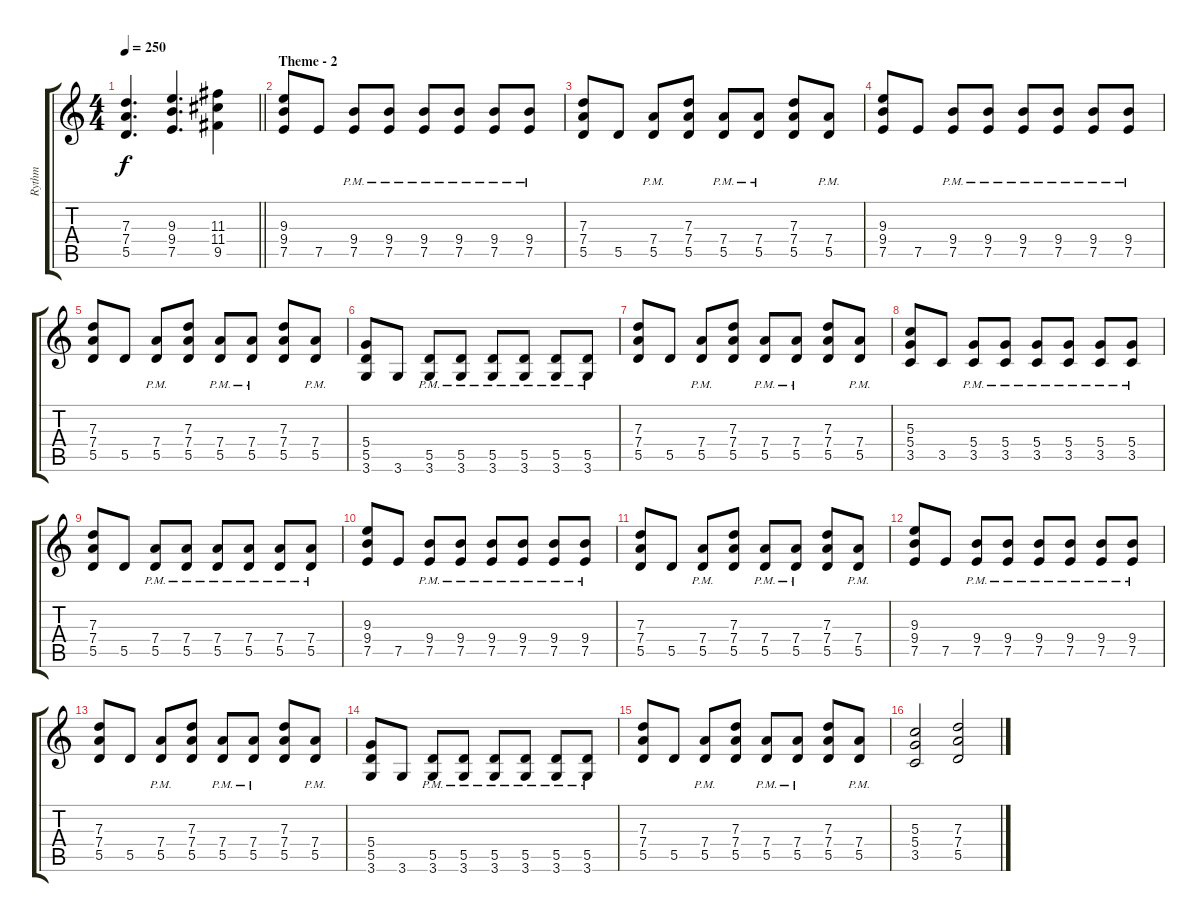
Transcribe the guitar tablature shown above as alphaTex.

\track ("Rythm" "Rythm") {instrument distortionguitar}
\staff {score tabs}
\tuning (E4 B3 G3 D3 A2 E2) {hide}
\ts (4 4)
\tempo 250
\clef g2
\barLineRight lightlight
\ks c
(7.3 7.4 5.5).4{d dy f} (9.3 9.4 7.5).4{d} (11.3 11.4 9.5).4 |
\section ("" "Theme - 2")
(9.3 9.4 7.5).8 7.5.8 (9.4{pm} 7.5{pm}).8 (9.4{pm} 7.5{pm}).8 (9.4{pm} 7.5{pm}).8 (9.4{pm} 7.5{pm}).8 (9.4{pm} 7.5{pm}).8 (9.4{pm} 7.5{pm}).8 |
(7.3 7.4 5.5).8 5.5.8 (7.4 5.5{pm}).8 (7.3 7.4 5.5).8 (7.4 5.5{pm}).8 (7.4 5.5{pm}).8 (7.3 7.4 5.5).8 (7.4 5.5{pm}).8 |
(9.3 9.4 7.5).8 7.5.8 (9.4{pm} 7.5{pm}).8 (9.4{pm} 7.5{pm}).8 (9.4{pm} 7.5{pm}).8 (9.4{pm} 7.5{pm}).8 (9.4{pm} 7.5{pm}).8 (9.4{pm} 7.5{pm}).8 |
(7.3 7.4 5.5).8 5.5.8 (7.4 5.5{pm}).8 (7.3 7.4 5.5).8 (7.4 5.5{pm}).8 (7.4 5.5{pm}).8 (7.3 7.4 5.5).8 (7.4 5.5{pm}).8 |
(5.4 5.5 3.6).8 3.6.8 (5.5{pm} 3.6{pm}).8 (5.5{pm} 3.6{pm}).8 (5.5{pm} 3.6{pm}).8 (5.5{pm} 3.6{pm}).8 (5.5{pm} 3.6{pm}).8 (5.5{pm} 3.6{pm}).8 |
(7.3 7.4 5.5).8 5.5.8 (7.4 5.5{pm}).8 (7.3 7.4 5.5).8 (7.4 5.5{pm}).8 (7.4 5.5{pm}).8 (7.3 7.4 5.5).8 (7.4 5.5{pm}).8 |
(5.3 5.4 3.5).8 3.5.8 (5.4{pm} 3.5{pm}).8 (5.4{pm} 3.5{pm}).8 (5.4{pm} 3.5{pm}).8 (5.4{pm} 3.5{pm}).8 (5.4{pm} 3.5{pm}).8 (5.4{pm} 3.5{pm}).8 |
(7.3 7.4 5.5).8 5.5.8 (7.4{pm} 5.5{pm}).8 (7.4{pm} 5.5{pm}).8 (7.4{pm} 5.5{pm}).8 (7.4{pm} 5.5{pm}).8 (7.4{pm} 5.5{pm}).8 (7.4{pm} 5.5{pm}).8 |
(9.3 9.4 7.5).8 7.5.8 (9.4{pm} 7.5{pm}).8 (9.4{pm} 7.5{pm}).8 (9.4{pm} 7.5{pm}).8 (9.4{pm} 7.5{pm}).8 (9.4{pm} 7.5{pm}).8 (9.4{pm} 7.5{pm}).8 |
(7.3 7.4 5.5).8 5.5.8 (7.4 5.5{pm}).8 (7.3 7.4 5.5).8 (7.4 5.5{pm}).8 (7.4 5.5{pm}).8 (7.3 7.4 5.5).8 (7.4 5.5{pm}).8 |
(9.3 9.4 7.5).8 7.5.8 (9.4{pm} 7.5{pm}).8 (9.4{pm} 7.5{pm}).8 (9.4{pm} 7.5{pm}).8 (9.4{pm} 7.5{pm}).8 (9.4{pm} 7.5{pm}).8 (9.4{pm} 7.5{pm}).8 |
(7.3 7.4 5.5).8 5.5.8 (7.4 5.5{pm}).8 (7.3 7.4 5.5).8 (7.4 5.5{pm}).8 (7.4 5.5{pm}).8 (7.3 7.4 5.5).8 (7.4 5.5{pm}).8 |
(5.4 5.5 3.6).8 3.6.8 (5.5{pm} 3.6{pm}).8 (5.5{pm} 3.6{pm}).8 (5.5{pm} 3.6{pm}).8 (5.5{pm} 3.6{pm}).8 (5.5{pm} 3.6{pm}).8 (5.5{pm} 3.6{pm}).8 |
(7.3 7.4 5.5).8 5.5.8 (7.4 5.5{pm}).8 (7.3 7.4 5.5).8 (7.4 5.5{pm}).8 (7.4 5.5{pm}).8 (7.3 7.4 5.5).8 (7.4 5.5{pm}).8 |
(5.3 5.4 3.5).2 (7.3 7.4 5.5).2
